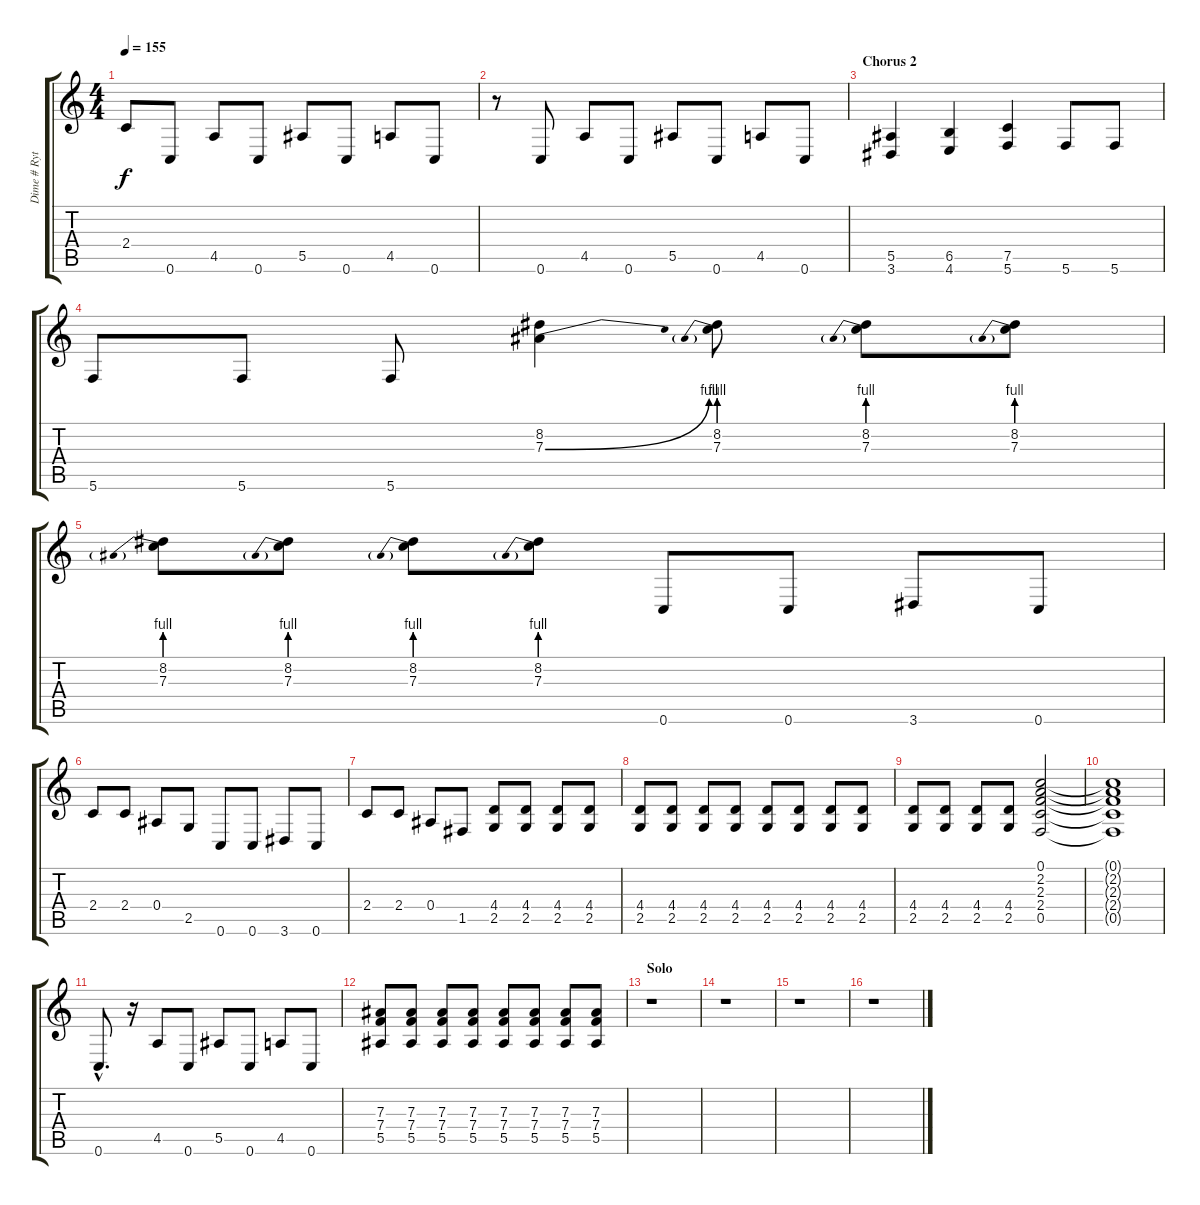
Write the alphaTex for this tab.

\track ("Dime # Rythm" "Dime # Ryt") {instrument distortionguitar}
\staff {score tabs}
\tuning (C4 G3 Eb3 Bb2 F2 C2) {hide}
\ts (4 4)
\tempo 155
\clef g2
\ks c
2.4.8{dy f} 0.6.8 4.5.8 0.6.8 5.5.8 0.6.8 4.5.8 0.6.8 |
r.8 0.6.8 4.5.8 0.6.8 5.5.8 0.6.8 4.5.8 0.6.8 |
\section ("" "Chorus 2")
(5.5 3.6).4 (6.5 4.6).4 (7.5 5.6).4 5.6.8 5.6.8 |
5.6.8 5.6.8 5.6.8 (8.2 7.3{be (bend 0 0 60 4)}).4 (8.2 7.3{be (prebend 0 4 60 4)}).8 (8.2 7.3{be (prebend 0 4 60 4)}).8 (8.2 7.3{be (prebend 0 4 60 4)}).8 |
(8.2 7.3{be (prebend 0 4 60 4)}).8 (8.2 7.3{be (prebend 0 4 60 4)}).8 (8.2 7.3{be (prebend 0 4 60 4)}).8 (8.2 7.3{be (prebend 0 4 60 4)}).8 0.6.8 0.6.8 3.6.8 0.6.8 |
2.4.8 2.4.8 0.4.8 2.5.8 0.6.8 0.6.8 3.6.8 0.6.8 |
2.4.8 2.4.8 0.4.8 1.5.8 (4.4 2.5).8 (4.4 2.5).8 (4.4 2.5).8 (4.4 2.5).8 |
(4.4 2.5).8 (4.4 2.5).8 (4.4 2.5).8 (4.4 2.5).8 (4.4 2.5).8 (4.4 2.5).8 (4.4 2.5).8 (4.4 2.5).8 |
(4.4 2.5).8 (4.4 2.5).8 (4.4 2.5).8 (4.4 2.5).8 (0.1 2.2 2.3 2.4 0.5).2 |
(0.1{t} 2.2{t} 2.3{t} 2.4{t} 0.5{t}).1 |
0.6{hac}.8{d} r.16 4.5.8 0.6.8 5.5.8 0.6.8 4.5.8 0.6.8 |
(7.3 7.4 5.5).8 (7.3 7.4 5.5).8 (7.3 7.4 5.5).8 (7.3 7.4 5.5).8 (7.3 7.4 5.5).8 (7.3 7.4 5.5).8 (7.3 7.4 5.5).8 (7.3 7.4 5.5).8 |
\section ("" "Solo")
r.1 |
r.1 |
r.1 |
r.1
